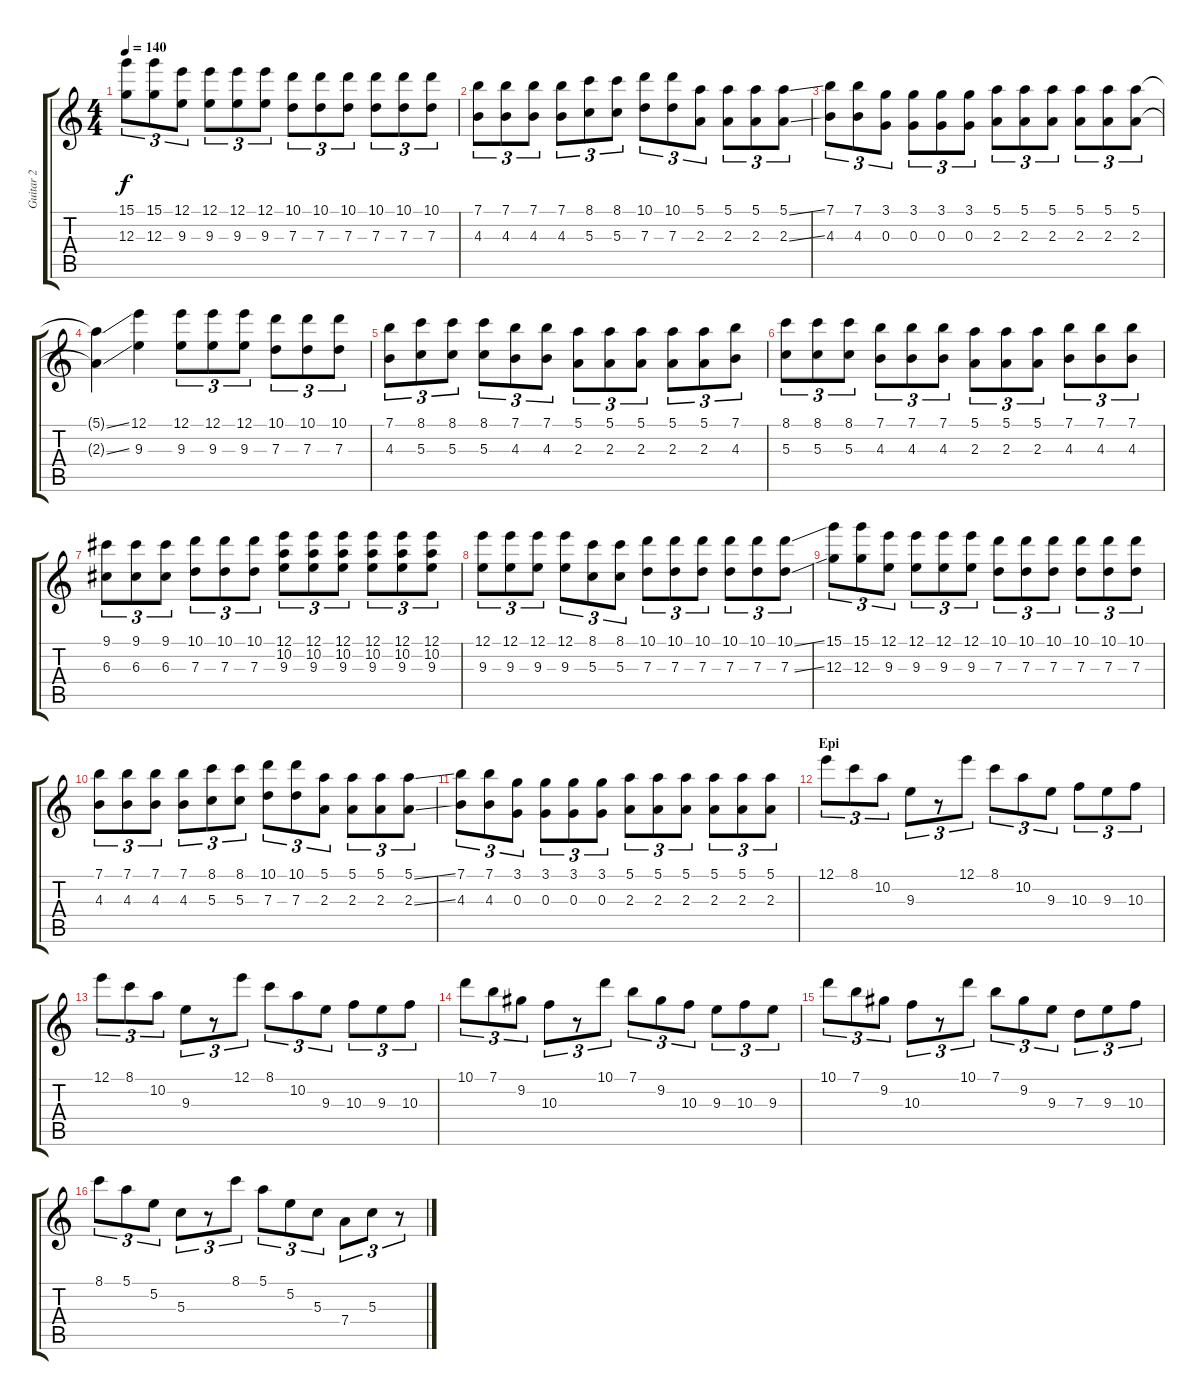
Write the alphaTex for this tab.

\track ("Guitar 2" "Guitar 2") {instrument overdrivenguitar}
\staff {score tabs}
\tuning (E4 B3 G3 D3 A2 E2) {hide}
\ts (4 4)
\tempo 140
\clef g2
\ks c
(15.1 12.3).8{tu (3 2) dy f} (15.1 12.3).8{tu (3 2)} (12.1 9.3).8{tu (3 2)} (12.1 9.3).8{tu (3 2)} (12.1 9.3).8{tu (3 2)} (12.1 9.3).8{tu (3 2)} (10.1 7.3).8{tu (3 2)} (10.1 7.3).8{tu (3 2)} (10.1 7.3).8{tu (3 2)} (10.1 7.3).8{tu (3 2)} (10.1 7.3).8{tu (3 2)} (10.1 7.3).8{tu (3 2)} |
(7.1 4.3).8{tu (3 2)} (7.1 4.3).8{tu (3 2)} (7.1 4.3).8{tu (3 2)} (7.1 4.3).8{tu (3 2)} (8.1 5.3).8{tu (3 2)} (8.1 5.3).8{tu (3 2)} (10.1 7.3).8{tu (3 2)} (10.1 7.3).8{tu (3 2)} (5.1 2.3).8{tu (3 2)} (5.1 2.3).8{tu (3 2)} (5.1 2.3).8{tu (3 2)} (5.1{ss} 2.3{ss}).8{tu (3 2)} |
(7.1 4.3).8{tu (3 2)} (7.1 4.3).8{tu (3 2)} (3.1 0.3).8{tu (3 2)} (3.1 0.3).8{tu (3 2)} (3.1 0.3).8{tu (3 2)} (3.1 0.3).8{tu (3 2)} (5.1 2.3).8{tu (3 2)} (5.1 2.3).8{tu (3 2)} (5.1 2.3).8{tu (3 2)} (5.1 2.3).8{tu (3 2)} (5.1 2.3).8{tu (3 2)} (5.1 2.3).8{tu (3 2)} |
(5.1{ss t} 2.3{ss t}).4 (12.1 9.3).4 (12.1 9.3).8{tu (3 2)} (12.1 9.3).8{tu (3 2)} (12.1 9.3).8{tu (3 2)} (10.1 7.3).8{tu (3 2)} (10.1 7.3).8{tu (3 2)} (10.1 7.3).8{tu (3 2)} |
(7.1 4.3).8{tu (3 2)} (8.1 5.3).8{tu (3 2)} (8.1 5.3).8{tu (3 2)} (8.1 5.3).8{tu (3 2)} (7.1 4.3).8{tu (3 2)} (7.1 4.3).8{tu (3 2)} (5.1 2.3).8{tu (3 2)} (5.1 2.3).8{tu (3 2)} (5.1 2.3).8{tu (3 2)} (5.1 2.3).8{tu (3 2)} (5.1 2.3).8{tu (3 2)} (7.1 4.3).8{tu (3 2)} |
(8.1 5.3).8{tu (3 2)} (8.1 5.3).8{tu (3 2)} (8.1 5.3).8{tu (3 2)} (7.1 4.3).8{tu (3 2)} (7.1 4.3).8{tu (3 2)} (7.1 4.3).8{tu (3 2)} (5.1 2.3).8{tu (3 2)} (5.1 2.3).8{tu (3 2)} (5.1 2.3).8{tu (3 2)} (7.1 4.3).8{tu (3 2)} (7.1 4.3).8{tu (3 2)} (7.1 4.3).8{tu (3 2)} |
(9.1 6.3).8{tu (3 2)} (9.1 6.3).8{tu (3 2)} (9.1 6.3).8{tu (3 2)} (10.1 7.3).8{tu (3 2)} (10.1 7.3).8{tu (3 2)} (10.1 7.3).8{tu (3 2)} (12.1 10.2 9.3).8{tu (3 2)} (12.1 10.2 9.3).8{tu (3 2)} (12.1 10.2 9.3).8{tu (3 2)} (12.1 10.2 9.3).8{tu (3 2)} (12.1 10.2 9.3).8{tu (3 2)} (12.1 10.2 9.3).8{tu (3 2)} |
(12.1 9.3).8{tu (3 2)} (12.1 9.3).8{tu (3 2)} (12.1 9.3).8{tu (3 2)} (12.1 9.3).8{tu (3 2)} (8.1 5.3).8{tu (3 2)} (8.1 5.3).8{tu (3 2)} (10.1 7.3).8{tu (3 2)} (10.1 7.3).8{tu (3 2)} (10.1 7.3).8{tu (3 2)} (10.1 7.3).8{tu (3 2)} (10.1 7.3).8{tu (3 2)} (10.1{ss} 7.3{ss}).8{tu (3 2)} |
(15.1 12.3).8{tu (3 2)} (15.1 12.3).8{tu (3 2)} (12.1 9.3).8{tu (3 2)} (12.1 9.3).8{tu (3 2)} (12.1 9.3).8{tu (3 2)} (12.1 9.3).8{tu (3 2)} (10.1 7.3).8{tu (3 2)} (10.1 7.3).8{tu (3 2)} (10.1 7.3).8{tu (3 2)} (10.1 7.3).8{tu (3 2)} (10.1 7.3).8{tu (3 2)} (10.1 7.3).8{tu (3 2)} |
(7.1 4.3).8{tu (3 2)} (7.1 4.3).8{tu (3 2)} (7.1 4.3).8{tu (3 2)} (7.1 4.3).8{tu (3 2)} (8.1 5.3).8{tu (3 2)} (8.1 5.3).8{tu (3 2)} (10.1 7.3).8{tu (3 2)} (10.1 7.3).8{tu (3 2)} (5.1 2.3).8{tu (3 2)} (5.1 2.3).8{tu (3 2)} (5.1 2.3).8{tu (3 2)} (5.1{ss} 2.3{ss}).8{tu (3 2)} |
(7.1 4.3).8{tu (3 2)} (7.1 4.3).8{tu (3 2)} (3.1 0.3).8{tu (3 2)} (3.1 0.3).8{tu (3 2)} (3.1 0.3).8{tu (3 2)} (3.1 0.3).8{tu (3 2)} (5.1 2.3).8{tu (3 2)} (5.1 2.3).8{tu (3 2)} (5.1 2.3).8{tu (3 2)} (5.1 2.3).8{tu (3 2)} (5.1 2.3).8{tu (3 2)} (5.1 2.3).8{tu (3 2)} |
\section ("" "Epi")
12.1.8{tu (3 2)} 8.1.8{tu (3 2)} 10.2.8{tu (3 2)} 9.3.8{tu (3 2)} r.8{tu (3 2)} 12.1.8{tu (3 2)} 8.1.8{tu (3 2)} 10.2.8{tu (3 2)} 9.3.8{tu (3 2)} 10.3.8{tu (3 2)} 9.3.8{tu (3 2)} 10.3.8{tu (3 2)} |
12.1.8{tu (3 2)} 8.1.8{tu (3 2)} 10.2.8{tu (3 2)} 9.3.8{tu (3 2)} r.8{tu (3 2)} 12.1.8{tu (3 2)} 8.1.8{tu (3 2)} 10.2.8{tu (3 2)} 9.3.8{tu (3 2)} 10.3.8{tu (3 2)} 9.3.8{tu (3 2)} 10.3.8{tu (3 2)} |
10.1.8{tu (3 2)} 7.1.8{tu (3 2)} 9.2.8{tu (3 2)} 10.3.8{tu (3 2)} r.8{tu (3 2)} 10.1.8{tu (3 2)} 7.1.8{tu (3 2)} 9.2.8{tu (3 2)} 10.3.8{tu (3 2)} 9.3.8{tu (3 2)} 10.3.8{tu (3 2)} 9.3.8{tu (3 2)} |
10.1.8{tu (3 2)} 7.1.8{tu (3 2)} 9.2.8{tu (3 2)} 10.3.8{tu (3 2)} r.8{tu (3 2)} 10.1.8{tu (3 2)} 7.1.8{tu (3 2)} 9.2.8{tu (3 2)} 9.3.8{tu (3 2)} 7.3.8{tu (3 2)} 9.3.8{tu (3 2)} 10.3.8{tu (3 2)} |
8.1.8{tu (3 2)} 5.1.8{tu (3 2)} 5.2.8{tu (3 2)} 5.3.8{tu (3 2)} r.8{tu (3 2)} 8.1.8{tu (3 2)} 5.1.8{tu (3 2)} 5.2.8{tu (3 2)} 5.3.8{tu (3 2)} 7.4.8{tu (3 2)} 5.3.8{tu (3 2)} r.8{tu (3 2)}
